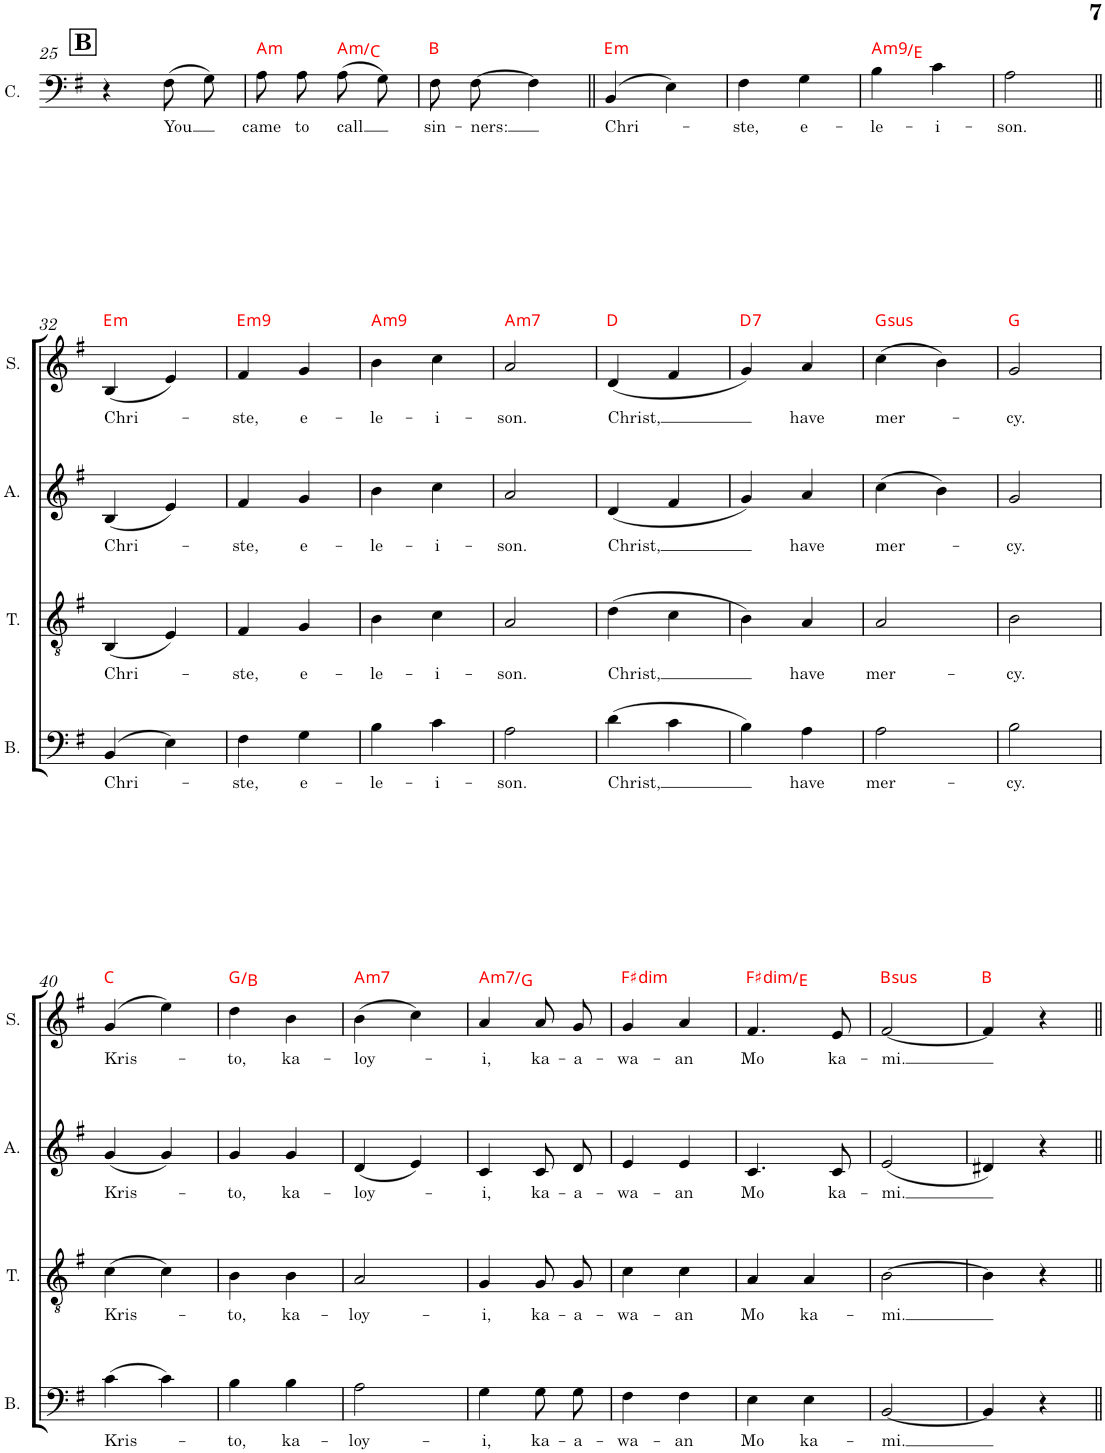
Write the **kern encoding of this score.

**kern	**text	**kern	**text	**kern	**text	**kern	**text	**harte	**kern	**text	**harte
*part2	*part2	*part2	*part2	*part2	*part2	*part2	*part2	*part2	*part1	*part1	*part1
*staff5	*staff5	*staff4	*staff4	*staff3	*staff3	*staff2	*staff2	*	*staff1	*staff1	*
*I"Soprano	*	*	*	*	*	*	*	*	*I"Cantor	*	*
*I'S.	*	*	*	*	*	*	*	*	*I'C.	*	*
!!LO:PB:g=z
*clefF4	*	*clefGv2	*	*clefG2	*	*clefG2	*	*	*clefF4	*	*
*k[f#]	*	*k[f#]	*	*k[f#]	*	*k[f#]	*	*	*k[f#]	*	*
*M2/4	*	*M2/4	*	*M2/4	*	*M2/4	*	*	*M2/4	*	*
!!LO:REH:place=s1:a:B:cj:fs=14:t=B
!!LO:REH:place=s2:a:B:cj:fs=14:t=B
=25	=25	=25	=25	=25	=25	=25	=25	=25	=25	=25	=25
2r	.	2r	.	2r	.	2r	.	.	4r	.	.
!	!	!	!	!	!	!	!	!	!	!LO:LY:b	!
.	.	.	.	.	.	.	.	.	(8F#\L	You	.
.	.	.	.	.	.	.	.	.	8G\J)	.	.
=26	=26	=26	=26	=26	=26	=26	=26	=26	=26	=26	=26
!	!	!	!	!	!	!	!	!	!	!LO:LY:b	!LO:H:kt=m
2r	.	2r	.	2r	.	2r	.	.	8A\L	came	A:min
!	!	!	!	!	!	!	!	!	!	!LO:LY:b	!
.	.	.	.	.	.	.	.	.	8A\J	to	.
!	!	!	!	!	!	!	!	!	!	!LO:LY:b	!LO:H:kt=m
.	.	.	.	.	.	.	.	.	(8A\L	call	A:min/b3
.	.	.	.	.	.	.	.	.	8G\J)	.	.
=27	=27	=27	=27	=27	=27	=27	=27	=27	=27	=27	=27
!	!	!	!	!	!	!	!	!	!	!LO:LY:b	!
2r	.	2r	.	2r	.	2r	.	.	8F#\L	sin-	B:maj
!	!	!	!	!	!	!	!	!	!	!LO:LY:b	!
.	.	.	.	.	.	.	.	.	[8F#\J	-ners:	.
.	.	.	.	.	.	.	.	.	4F#\]	.	.
=28||	=28||	=28||	=28||	=28||	=28||	=28||	=28||	=28||	=28||	=28||	=28||
!	!	!	!	!	!	!	!	!	!	!LO:LY:b	!LO:H:kt=m
2r	.	2r	.	2r	.	2r	.	.	(4BB/	Chri-	E:min
.	.	.	.	.	.	.	.	.	4E\)	.	.
=29	=29	=29	=29	=29	=29	=29	=29	=29	=29	=29	=29
!	!	!	!	!	!	!	!	!	!	!LO:LY:b	!
2r	.	2r	.	2r	.	2r	.	.	4F#\	-ste,	.
!	!	!	!	!	!	!	!	!	!	!LO:LY:b	!
.	.	.	.	.	.	.	.	.	4G\	e-	.
=30	=30	=30	=30	=30	=30	=30	=30	=30	=30	=30	=30
!	!	!	!	!	!	!	!	!	!	!LO:LY:b	!LO:H:kt=m9
2r	.	2r	.	2r	.	2r	.	.	4B\	-le-	A:min9/5
!	!	!	!	!	!	!	!	!	!	!LO:LY:b	!
.	.	.	.	.	.	.	.	.	4c\	-i-	.
=31	=31	=31	=31	=31	=31	=31	=31	=31	=31	=31	=31
!	!	!	!	!	!	!	!	!	!	!LO:LY:b	!
2r	.	2r	.	2r	.	2r	.	.	2A\	-son.	.
!!LO:LB:g=z
=32||	=32||	=32||	=32||	=32||	=32||	=32||	=32||	=32||	=32||	=32||	=32||
!	!LO:LY:b	!	!LO:LY:b	!	!LO:LY:b	!	!LO:LY:b	!LO:H:kt=m	!	!	!
(4BB/	Chri-	(4BB/	Chri-	(4B/	Chri-	(4B/	Chri-	E:min	2r	.	.
4E\)	.	4E/)	.	4e/)	.	4e/)	.	.	.	.	.
=33	=33	=33	=33	=33	=33	=33	=33	=33	=33	=33	=33
!	!LO:LY:b	!	!LO:LY:b	!	!LO:LY:b	!	!LO:LY:b	!LO:H:kt=m9	!	!	!
4F#\	-ste,	4F#/	-ste,	4f#/	-ste,	4f#/	-ste,	E:min9	2r	.	.
!	!LO:LY:b	!	!LO:LY:b	!	!LO:LY:b	!	!LO:LY:b	!	!	!	!
4G\	e-	4G/	e-	4g/	e-	4g/	e-	.	.	.	.
=34	=34	=34	=34	=34	=34	=34	=34	=34	=34	=34	=34
!	!LO:LY:b	!	!LO:LY:b	!	!LO:LY:b	!	!LO:LY:b	!LO:H:kt=m9	!	!	!
4B\	-le-	4B\	-le-	4b\	-le-	4b\	-le-	A:min9	2r	.	.
!	!LO:LY:b	!	!LO:LY:b	!	!LO:LY:b	!	!LO:LY:b	!	!	!	!
4c\	-i-	4c\	-i-	4cc\	-i-	4cc\	-i-	.	.	.	.
=35	=35	=35	=35	=35	=35	=35	=35	=35	=35	=35	=35
!	!LO:LY:b	!	!LO:LY:b	!	!LO:LY:b	!	!LO:LY:b	!LO:H:kt=m7	!	!	!
2A\	-son.	2A/	-son.	2a/	-son.	2a/	-son.	A:min7	2r	.	.
=36	=36	=36	=36	=36	=36	=36	=36	=36	=36	=36	=36
!	!LO:LY:b	!	!LO:LY:b	!	!LO:LY:b	!	!LO:LY:b	!	!	!	!
(4d\	Christ,	(4d\	Christ,	(4d/	Christ,	(4d/	Christ,	D:maj	2r	.	.
4c\	.	4c\	.	4f#/	.	4f#/	.	.	.	.	.
=37	=37	=37	=37	=37	=37	=37	=37	=37	=37	=37	=37
!	!	!	!	!	!	!	!	!LO:H:kt=7	!	!	!
4B\)	.	4B\)	.	4g/)	.	4g/)	.	D:7	2r	.	.
!	!LO:LY:b	!	!LO:LY:b	!	!LO:LY:b	!	!LO:LY:b	!	!	!	!
4A\	have	4A/	have	4a/	have	4a/	have	.	.	.	.
=38	=38	=38	=38	=38	=38	=38	=38	=38	=38	=38	=38
!	!LO:LY:b	!	!LO:LY:b	!	!LO:LY:b	!	!LO:LY:b	!LO:H:kt=sus	!	!	!
2A\	mer-	2A/	mer-	(4cc\	mer-	(4cc\	mer-	G:sus4	2r	.	.
.	.	.	.	4b\)	.	4b\)	.	.	.	.	.
=39	=39	=39	=39	=39	=39	=39	=39	=39	=39	=39	=39
!	!LO:LY:b	!	!LO:LY:b	!	!LO:LY:b	!	!LO:LY:b	!	!	!	!
2B\	-cy.	2B\	-cy.	2g/	-cy.	2g/	-cy.	G:maj	2r	.	.
!!LO:LB:g=z
=40	=40	=40	=40	=40	=40	=40	=40	=40	=40	=40	=40
!	!LO:LY:b	!	!LO:LY:b	!	!LO:LY:b	!	!LO:LY:b	!	!	!	!
(4c\	Kris-	(4c\	Kris-	(4g/	Kris-	(4g/	Kris-	C:maj	2r	.	.
4c\)	.	4c\)	.	4g/)	.	4ee\)	.	.	.	.	.
=41	=41	=41	=41	=41	=41	=41	=41	=41	=41	=41	=41
!	!LO:LY:b	!	!LO:LY:b	!	!LO:LY:b	!	!LO:LY:b	!	!	!	!
4B\	-to,	4B\	-to,	4g/	-to,	4dd\	-to,	G:maj/3	2r	.	.
!	!LO:LY:b	!	!LO:LY:b	!	!LO:LY:b	!	!LO:LY:b	!	!	!	!
4B\	ka-	4B\	ka-	4g/	ka-	4b\	ka-	.	.	.	.
=42	=42	=42	=42	=42	=42	=42	=42	=42	=42	=42	=42
!	!LO:LY:b	!	!LO:LY:b	!	!LO:LY:b	!	!LO:LY:b	!LO:H:kt=m7	!	!	!
2A\	-loy-	2A/	-loy-	(4d/	-loy-	(4b\	-loy-	A:min7	2r	.	.
.	.	.	.	4e/)	.	4cc\)	.	.	.	.	.
=43	=43	=43	=43	=43	=43	=43	=43	=43	=43	=43	=43
!	!LO:LY:b	!	!LO:LY:b	!	!LO:LY:b	!	!LO:LY:b	!LO:H:kt=m7	!	!	!
4G\	-i,	4G/	-i,	4c/	-i,	4a/	-i,	A:min7/b7	2r	.	.
!	!LO:LY:b	!	!LO:LY:b	!	!LO:LY:b	!	!LO:LY:b	!	!	!	!
8G\L	ka-	8G/L	ka-	8c/L	ka-	8a/L	ka-	.	.	.	.
!	!LO:LY:b	!	!LO:LY:b	!	!LO:LY:b	!	!LO:LY:b	!	!	!	!
8G\J	-a-	8G/J	-a-	8d/J	-a-	8g/J	-a-	.	.	.	.
=44	=44	=44	=44	=44	=44	=44	=44	=44	=44	=44	=44
!	!LO:LY:b	!	!LO:LY:b	!	!LO:LY:b	!	!LO:LY:b	!LO:H:kt=dim	!	!	!
4F#\	-wa-	4c\	-wa-	4e/	-wa-	4g/	-wa-	F#:dim	2r	.	.
!	!LO:LY:b	!	!LO:LY:b	!	!LO:LY:b	!	!LO:LY:b	!	!	!	!
4F#\	-an	4c\	-an	4e/	-an	4a/	-an	.	.	.	.
=45	=45	=45	=45	=45	=45	=45	=45	=45	=45	=45	=45
!	!LO:LY:b	!	!LO:LY:b	!	!LO:LY:b	!	!LO:LY:b	!LO:H:kt=dim	!	!	!
4E\	Mo	4A/	Mo	4.c/	Mo	4.f#/	Mo	F#:dim/b7	2r	.	.
!	!LO:LY:b	!	!LO:LY:b	!	!	!	!	!	!	!	!
4E\	ka-	4A/	ka-	.	.	.	.	.	.	.	.
!	!	!	!	!	!LO:LY:b	!	!LO:LY:b	!	!	!	!
.	.	.	.	8c/	ka-	8e/	ka-	.	.	.	.
=46	=46	=46	=46	=46	=46	=46	=46	=46	=46	=46	=46
!	!LO:LY:b	!	!LO:LY:b	!	!LO:LY:b	!	!LO:LY:b	!LO:H:kt=sus	!	!	!
[2BB/	-mi.	[2B\	-mi.	(2e/	-mi.	[2f#/	-mi.	B:sus4	2r	.	.
=47	=47	=47	=47	=47	=47	=47	=47	=47	=47	=47	=47
4BB/]	.	4B\]	.	4d#X/)	.	4f#/]	.	B:maj	2r	.	.
4r	.	4r	.	4r	.	4r	.	.	.	.	.
=||	=||	=||	=||	=||	=||	=||	=||	=||	=||	=||	=||
*-	*-	*-	*-	*-	*-	*-	*-	*-	*-	*-	*-
